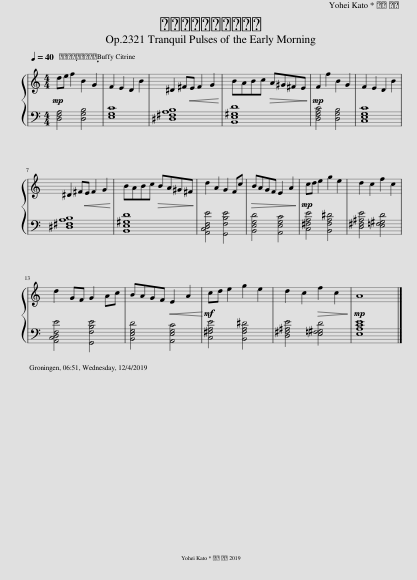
X:1
%%score { 1 | 2 }
L:1/8
Q:1/4=40
M:4/4
I:linebreak $
K:C
V:1 treble
V:2 bass
V:1
!mp! de f2 B2 G2 | F2 E2 D2 B2 | ^D2 ^F!<(!E F2 G2!<)! | BABc!>(! A^G^FE!>)! |!mp! F2 f2 B2 G2 | %5
 F2 E2 D2 B2 |$ ^D2 ^F!<(!E F2 G2!<)! | BABc!>(! BA^G^F!>)! | d2 A2 G2 Fc |!>(! BAGF E2 A2!>)! | %10
!mp! cd e2 g2 e2 | d2 c2 f2 c2 |$ d2 GF G2 Ac | BAGF!<(! E2 A2!<)! |!mf! cd e2 g2 e2 | %15
 d2 c2!>(! f2 c2!>)! |!mp! A8 |] %17
V:2
 [D,F,A,]4 [D,G,B,]4 | [E,G,C]8 | [^D,^F,A,B,]8 | [B,,E,^G,D]8 | [D,F,A,C]4 [D,G,B,]4 | %5
 [C,E,G,C]8 |$ [^D,^F,A,B,]8 | [B,,E,^G,D]8 | [A,,C,D,F,E]4 [G,,F,B,E]4 | [B,,E,G,D]4 [A,,E,G,C]4 | %10
 [C,^F,A,E]4 [B,,F,A,^D]4 | [D,^F,^A,E]4 [E,=F,^G,D]4 |$ [A,,C,D,F,E]4 [G,,F,B,E]4 | [B,,E,G,D]4 [A,,E,G,C]4 | [C,^F,A,E]4 [B,,F,A,^D]4 | %15
 [D,^F,^A,E]4 [E,=F,^G,D]4 | [E,A,CE]8 |] %17
